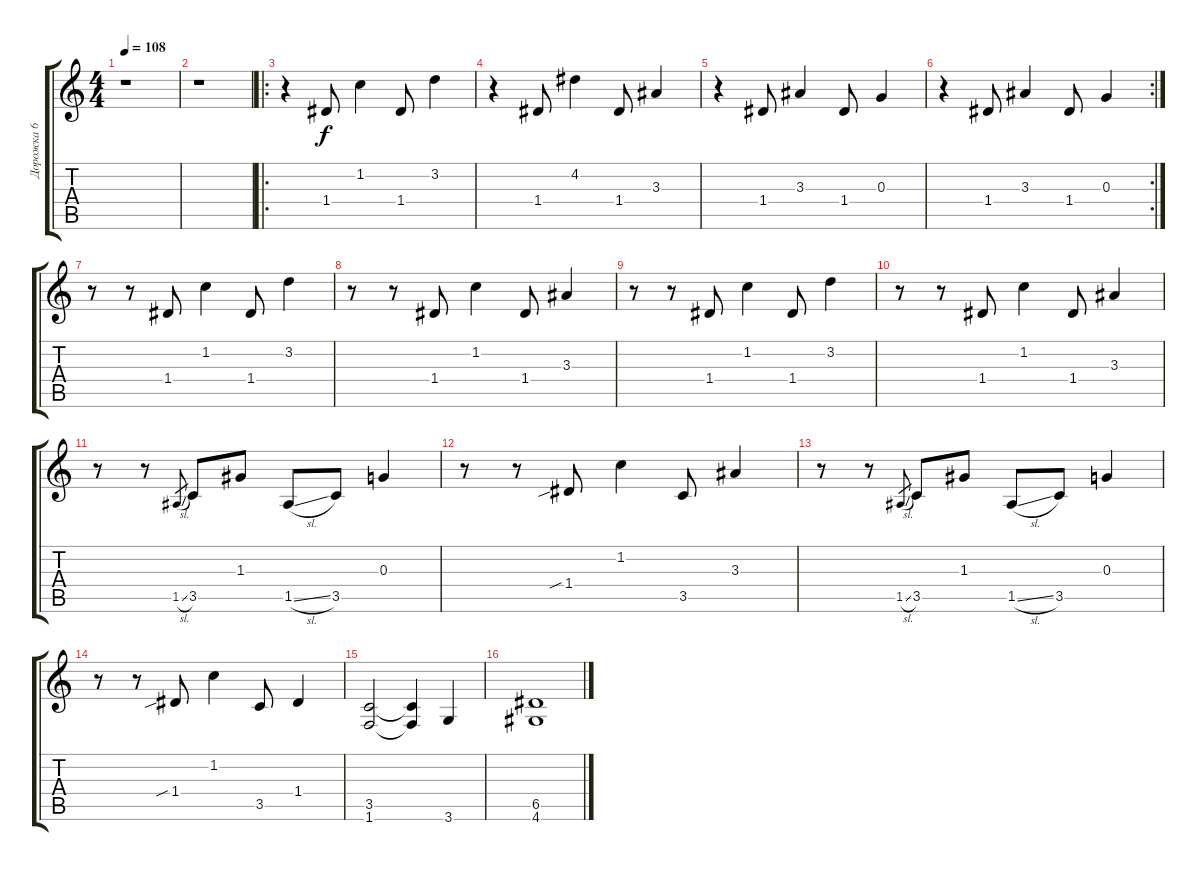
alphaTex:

\track ("Дорожка 6" "Дорожка 6") {instrument electricguitarmuted}
\staff {score tabs}
\tuning (E4 B3 G3 D3 A2 E2) {hide}
\ts (4 4)
\tempo 108
\clef g2
\ks c
r.1{dy f} |
r.1 |
\ro
r.4 1.4.8 1.2.4 1.4.8 3.2.4 |
r.4 1.4.8 4.2.4 1.4.8 3.3.4 |
r.4 1.4.8 3.3.4 1.4.8 0.3.4 |
\rc 2
r.4 1.4.8 3.3.4 1.4.8 0.3.4 |
r.8 r.8 1.4.8 1.2.4 1.4.8 3.2.4 |
r.8 r.8 1.4.8 1.2.4 1.4.8 3.3.4 |
r.8 r.8 1.4.8 1.2.4 1.4.8 3.2.4 |
r.8 r.8 1.4.8 1.2.4 1.4.8 3.3.4 |
r.8 r.8 1.5{sl}.8{gr} 3.5.8 1.3.8 1.5{sl}.8 3.5.8 0.3.4 |
r.8 r.8 1.4{sib}.8 1.2.4 3.5.8 3.3.4 |
r.8 r.8 1.5{sl}.8{gr} 3.5.8 1.3.8 1.5{sl}.8 3.5.8 0.3.4 |
r.8 r.8 1.4{sib}.8 1.2.4 3.5.8 1.4.4 |
(3.5 1.6).2 (3.5{t} 1.6{t}).4 3.6.4 |
(6.5 4.6).1
